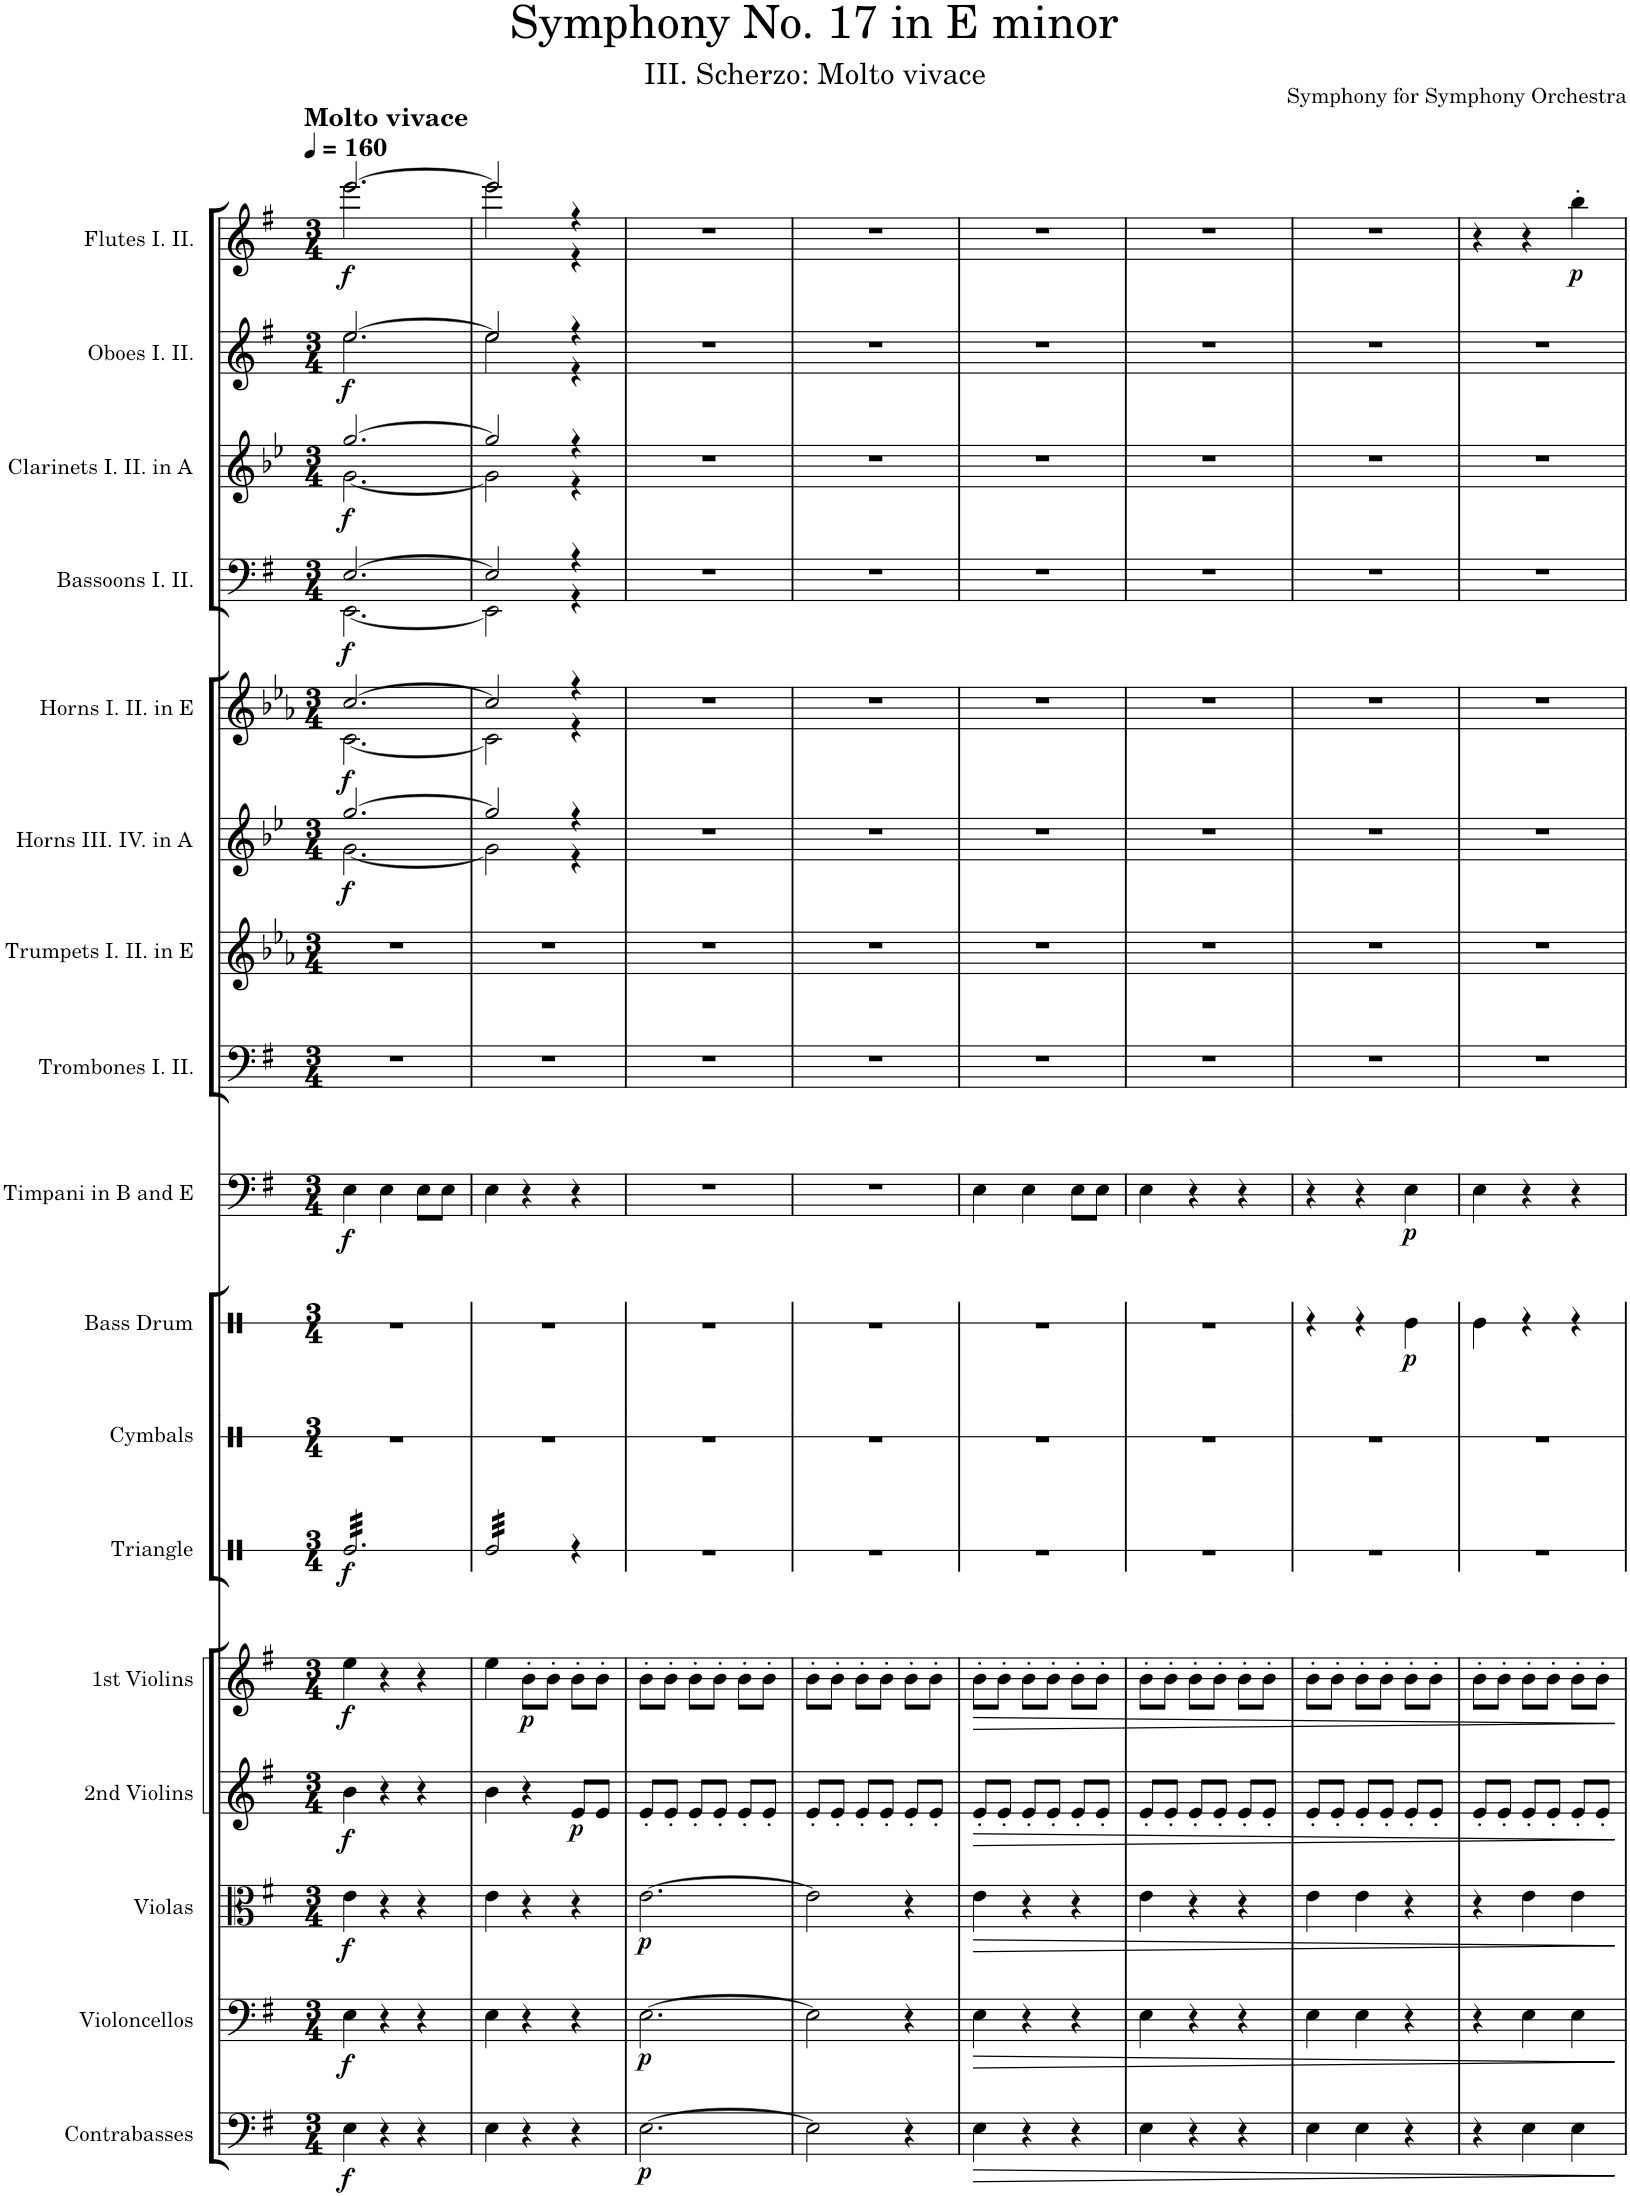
**kern	**dynam	**kern	**dynam	**kern	**dynam	**kern	**dynam	**kern	**dynam	**kern	**dynam	**kern	**kern	**dynam	**kern	**dynam	**kern	**kern	**kern	**dynam	**kern	**dynam	**kern	**dynam	**kern	**dynam	**kern	**dynam	**kern	**dynam
*part17	*part17	*part16	*part16	*part15	*part15	*part14	*part14	*part13	*part13	*part12	*part12	*part11	*part10	*part10	*part9	*part9	*part8	*part7	*part6	*part6	*part5	*part5	*part4	*part4	*part3	*part3	*part2	*part2	*part1	*part1
*staff17	*staff17	*staff16	*staff16	*staff15	*staff15	*staff14	*staff14	*staff13	*staff13	*staff12	*staff12	*staff11	*staff10	*staff10	*staff9	*staff9	*staff8	*staff7	*staff6	*staff6	*staff5	*staff5	*staff4	*staff4	*staff3	*staff3	*staff2	*staff2	*staff1	*staff1
*I"Contrabasses	*	*I"Violoncellos	*	*I"Violas	*	*I"2nd Violins	*	*I"1st Violins	*	*I"Triangle	*	*I"Cymbals	*I"Bass Drum	*	*I"Timpani in B and E	*	*I"Trombones I. II.	*I"Trumpets I. II. in E	*I"Horns III. IV. in A	*	*I"Horns I. II. in E	*	*I"Bassoons I. II.	*	*I"Clarinets I. II. in A	*	*I"Oboes I. II.	*	*I"Flutes I. II.	*
*I'Cbs.	*	*I'Vcs.	*	*I'Vlas.	*	*I'2nd Vlns.	*	*I'1st Vlns.	*	*I'Trgl.	*	*I'Cym.	*I'BD	*	*I'Timp.	*	*I'Tbn.	*I'Tpt. in E	*I'Hn. in A	*	*I'Hn. in E	*	*I'Bsn.	*	*I'Cl. in A	*	*I'Ob.	*	*I'Fl.	*
*	*	*	*	*	*	*	*	*	*	*stria1	*	*stria1	*stria1	*	*	*	*	*	*	*	*	*	*	*	*	*	*	*	*	*
*clefF4	*	*clefF4	*	*clefC3	*	*clefG2	*	*clefG2	*	*clefX	*	*clefX	*clefX	*	*clefF4	*	*clefF4	*clefG2	*clefG2	*	*clefG2	*	*clefF4	*	*clefG2	*	*clefG2	*	*clefG2	*
*Trd7c12	*	*	*	*	*	*	*	*	*	*	*	*	*	*	*	*	*	*Trd-2c-4	*Trd2c3	*	*Trd5c8	*	*	*	*Trd2c3	*	*	*	*	*
*k[f#]	*	*k[f#]	*	*k[f#]	*	*k[f#]	*	*k[f#]	*	*k[]	*	*k[]	*k[]	*	*k[f#]	*	*k[f#]	*k[b-e-a-]	*k[b-e-]	*	*k[b-e-a-]	*	*k[f#]	*	*k[b-e-]	*	*k[f#]	*	*k[f#]	*
*M3/4	*	*M3/4	*	*M3/4	*	*M3/4	*	*M3/4	*	*M3/4	*	*M3/4	*M3/4	*	*M3/4	*	*M3/4	*M3/4	*M3/4	*	*M3/4	*	*M3/4	*	*M3/4	*	*M3/4	*	*M3/4	*
*MM160	*	*MM160	*	*MM160	*	*MM160	*	*MM160	*	*MM160	*	*MM160	*MM160	*	*MM160	*	*MM160	*MM160	*MM160	*	*MM160	*	*MM160	*	*MM160	*	*MM160	*	*MM160	*
=1	=1	=1	=1	=1	=1	=1	=1	=1	=1	=1	=1	=1	=1	=1	=1	=1	=1	=1	=1	=1	=1	=1	=1	=1	=1	=1	=1	=1	=1	=1
*	*	*	*	*	*	*	*	*	*	*	*	*	*	*	*	*	*	*	*^	*	*^	*	*^	*	*^	*	*^	*	*^	*
!	!	!	!	!	!	!	!	!	!	!	!	!	!	!	!	!	!	!	!	!	!	!	!	!	!	!	!	!	!	!	!	!	!	!LO:TX:a:B:t=Molto vivace	!	!
!	!LO:DY:b	!	!LO:DY:b	!	!LO:DY:b	!	!LO:DY:b	!	!LO:DY:b	!	!LO:DY:b	!	!	!	!	!LO:DY:b	!	!	!	!	!LO:DY:b	!	!	!LO:DY:b	!	!	!LO:DY:b	!	!	!LO:DY:b	!	!	!LO:DY:b	!	!	!LO:DY:b
*	*	*	*	*	*	*	*	*	*	*tremolo	*	*	*	*	*	*	*	*	*	*	*	*	*	*	*	*	*	*	*	*	*	*	*	*	*	*
4E\	f	4E\	f	4e\	f	4b\	f	4ee\	f	32Re/LLL	f	2.r	2.r	.	4E\	f	2.r	2.r	[2.gg/	[2.g\	f	[2.cc/	[2.c\	f	[2.E/	[2.EE\	f	[2.gg/	[2.g\	f	[2.ee/	2.ee\	f	[2.eee/	2.eee\	f
.	.	.	.	.	.	.	.	.	.	32Re/	.	.	.	.	.	.	.	.	.	.	.	.	.	.	.	.	.	.	.	.	.	.	.	.	.	.
.	.	.	.	.	.	.	.	.	.	32Re/	.	.	.	.	.	.	.	.	.	.	.	.	.	.	.	.	.	.	.	.	.	.	.	.	.	.
.	.	.	.	.	.	.	.	.	.	32Re/	.	.	.	.	.	.	.	.	.	.	.	.	.	.	.	.	.	.	.	.	.	.	.	.	.	.
.	.	.	.	.	.	.	.	.	.	32Re/	.	.	.	.	.	.	.	.	.	.	.	.	.	.	.	.	.	.	.	.	.	.	.	.	.	.
.	.	.	.	.	.	.	.	.	.	32Re/	.	.	.	.	.	.	.	.	.	.	.	.	.	.	.	.	.	.	.	.	.	.	.	.	.	.
.	.	.	.	.	.	.	.	.	.	32Re/	.	.	.	.	.	.	.	.	.	.	.	.	.	.	.	.	.	.	.	.	.	.	.	.	.	.
.	.	.	.	.	.	.	.	.	.	32Re/	.	.	.	.	.	.	.	.	.	.	.	.	.	.	.	.	.	.	.	.	.	.	.	.	.	.
4r	.	4r	.	4r	.	4r	.	4r	.	32Re/	.	.	.	.	4E\	.	.	.	.	.	.	.	.	.	.	.	.	.	.	.	.	.	.	.	.	.
.	.	.	.	.	.	.	.	.	.	32Re/	.	.	.	.	.	.	.	.	.	.	.	.	.	.	.	.	.	.	.	.	.	.	.	.	.	.
.	.	.	.	.	.	.	.	.	.	32Re/	.	.	.	.	.	.	.	.	.	.	.	.	.	.	.	.	.	.	.	.	.	.	.	.	.	.
.	.	.	.	.	.	.	.	.	.	32Re/	.	.	.	.	.	.	.	.	.	.	.	.	.	.	.	.	.	.	.	.	.	.	.	.	.	.
.	.	.	.	.	.	.	.	.	.	32Re/	.	.	.	.	.	.	.	.	.	.	.	.	.	.	.	.	.	.	.	.	.	.	.	.	.	.
.	.	.	.	.	.	.	.	.	.	32Re/	.	.	.	.	.	.	.	.	.	.	.	.	.	.	.	.	.	.	.	.	.	.	.	.	.	.
.	.	.	.	.	.	.	.	.	.	32Re/	.	.	.	.	.	.	.	.	.	.	.	.	.	.	.	.	.	.	.	.	.	.	.	.	.	.
.	.	.	.	.	.	.	.	.	.	32Re/	.	.	.	.	.	.	.	.	.	.	.	.	.	.	.	.	.	.	.	.	.	.	.	.	.	.
4r	.	4r	.	4r	.	4r	.	4r	.	32Re/	.	.	.	.	8E\L	.	.	.	.	.	.	.	.	.	.	.	.	.	.	.	.	.	.	.	.	.
.	.	.	.	.	.	.	.	.	.	32Re/	.	.	.	.	.	.	.	.	.	.	.	.	.	.	.	.	.	.	.	.	.	.	.	.	.	.
.	.	.	.	.	.	.	.	.	.	32Re/	.	.	.	.	.	.	.	.	.	.	.	.	.	.	.	.	.	.	.	.	.	.	.	.	.	.
.	.	.	.	.	.	.	.	.	.	32Re/	.	.	.	.	.	.	.	.	.	.	.	.	.	.	.	.	.	.	.	.	.	.	.	.	.	.
.	.	.	.	.	.	.	.	.	.	32Re/	.	.	.	.	8E\J	.	.	.	.	.	.	.	.	.	.	.	.	.	.	.	.	.	.	.	.	.
.	.	.	.	.	.	.	.	.	.	32Re/	.	.	.	.	.	.	.	.	.	.	.	.	.	.	.	.	.	.	.	.	.	.	.	.	.	.
.	.	.	.	.	.	.	.	.	.	32Re/	.	.	.	.	.	.	.	.	.	.	.	.	.	.	.	.	.	.	.	.	.	.	.	.	.	.
.	.	.	.	.	.	.	.	.	.	32Re/JJJ	.	.	.	.	.	.	.	.	.	.	.	.	.	.	.	.	.	.	.	.	.	.	.	.	.	.
=2	=2	=2	=2	=2	=2	=2	=2	=2	=2	=2	=2	=2	=2	=2	=2	=2	=2	=2	=2	=2	=2	=2	=2	=2	=2	=2	=2	=2	=2	=2	=2	=2	=2	=2	=2	=2
4E\	.	4E\	.	4e\	.	4b\	.	4ee\	.	32Re/LLL	.	2.r	2.r	.	4E\	.	2.r	2.r	2gg/]	2g\]	.	2cc/]	2c\]	.	2E/]	2EE\]	.	2gg/]	2g\]	.	2ee/]	2ee\	.	2eee/]	2eee\	.
.	.	.	.	.	.	.	.	.	.	32Re/	.	.	.	.	.	.	.	.	.	.	.	.	.	.	.	.	.	.	.	.	.	.	.	.	.	.
.	.	.	.	.	.	.	.	.	.	32Re/	.	.	.	.	.	.	.	.	.	.	.	.	.	.	.	.	.	.	.	.	.	.	.	.	.	.
.	.	.	.	.	.	.	.	.	.	32Re/	.	.	.	.	.	.	.	.	.	.	.	.	.	.	.	.	.	.	.	.	.	.	.	.	.	.
.	.	.	.	.	.	.	.	.	.	32Re/	.	.	.	.	.	.	.	.	.	.	.	.	.	.	.	.	.	.	.	.	.	.	.	.	.	.
.	.	.	.	.	.	.	.	.	.	32Re/	.	.	.	.	.	.	.	.	.	.	.	.	.	.	.	.	.	.	.	.	.	.	.	.	.	.
.	.	.	.	.	.	.	.	.	.	32Re/	.	.	.	.	.	.	.	.	.	.	.	.	.	.	.	.	.	.	.	.	.	.	.	.	.	.
.	.	.	.	.	.	.	.	.	.	32Re/	.	.	.	.	.	.	.	.	.	.	.	.	.	.	.	.	.	.	.	.	.	.	.	.	.	.
!	!	!	!	!	!	!	!	!	!LO:DY:b	!	!	!	!	!	!	!	!	!	!	!	!	!	!	!	!	!	!	!	!	!	!	!	!	!	!	!
4r	.	4r	.	4r	.	4r	.	8b'\L	p	32Re/	.	.	.	.	4r	.	.	.	.	.	.	.	.	.	.	.	.	.	.	.	.	.	.	.	.	.
.	.	.	.	.	.	.	.	.	.	32Re/	.	.	.	.	.	.	.	.	.	.	.	.	.	.	.	.	.	.	.	.	.	.	.	.	.	.
.	.	.	.	.	.	.	.	.	.	32Re/	.	.	.	.	.	.	.	.	.	.	.	.	.	.	.	.	.	.	.	.	.	.	.	.	.	.
.	.	.	.	.	.	.	.	.	.	32Re/	.	.	.	.	.	.	.	.	.	.	.	.	.	.	.	.	.	.	.	.	.	.	.	.	.	.
.	.	.	.	.	.	.	.	8b'\J	.	32Re/	.	.	.	.	.	.	.	.	.	.	.	.	.	.	.	.	.	.	.	.	.	.	.	.	.	.
.	.	.	.	.	.	.	.	.	.	32Re/	.	.	.	.	.	.	.	.	.	.	.	.	.	.	.	.	.	.	.	.	.	.	.	.	.	.
.	.	.	.	.	.	.	.	.	.	32Re/	.	.	.	.	.	.	.	.	.	.	.	.	.	.	.	.	.	.	.	.	.	.	.	.	.	.
.	.	.	.	.	.	.	.	.	.	32Re/JJJ	.	.	.	.	.	.	.	.	.	.	.	.	.	.	.	.	.	.	.	.	.	.	.	.	.	.
*	*	*	*	*	*	*	*	*	*	*Xtremolo	*	*	*	*	*	*	*	*	*	*	*	*	*	*	*	*	*	*	*	*	*	*	*	*	*	*
!	!	!	!	!	!	!	!LO:DY:b	!	!	!	!	!	!	!	!	!	!	!	!	!	!	!	!	!	!	!	!	!	!	!	!	!	!	!	!	!
4r	.	4r	.	4r	.	8e/L	p	8b'\L	.	4r	.	.	.	.	4r	.	.	.	4r	4r	.	4r	4r	.	4r	4r	.	4r	4r	.	4r	4r	.	4r	4r	.
.	.	.	.	.	.	8e/J	.	8b'\J	.	.	.	.	.	.	.	.	.	.	.	.	.	.	.	.	.	.	.	.	.	.	.	.	.	.	.	.
*	*	*	*	*	*	*	*	*	*	*	*	*	*	*	*	*	*	*	*v	*v	*	*	*	*	*v	*v	*	*v	*v	*	*v	*v	*	*v	*v	*
*	*	*	*	*	*	*	*	*	*	*	*	*	*	*	*	*	*	*	*	*	*v	*v	*	*	*	*	*	*	*	*	*
=3	=3	=3	=3	=3	=3	=3	=3	=3	=3	=3	=3	=3	=3	=3	=3	=3	=3	=3	=3	=3	=3	=3	=3	=3	=3	=3	=3	=3	=3	=3
!	!LO:DY:b	!	!LO:DY:b	!	!LO:DY:b	!	!	!	!	!	!	!	!	!	!	!	!	!	!	!	!	!	!	!	!	!	!	!	!	!
[2.E\	p	[2.E\	p	[2.e\	p	8e'/L	.	8b'\L	.	2.r	.	2.r	2.r	.	2.r	.	2.r	2.r	2.r	.	2.r	.	2.r	.	2.r	.	2.r	.	2.r	.
.	.	.	.	.	.	8e'/J	.	8b'\J	.	.	.	.	.	.	.	.	.	.	.	.	.	.	.	.	.	.	.	.	.	.
.	.	.	.	.	.	8e'/L	.	8b'\L	.	.	.	.	.	.	.	.	.	.	.	.	.	.	.	.	.	.	.	.	.	.
.	.	.	.	.	.	8e'/J	.	8b'\J	.	.	.	.	.	.	.	.	.	.	.	.	.	.	.	.	.	.	.	.	.	.
.	.	.	.	.	.	8e'/L	.	8b'\L	.	.	.	.	.	.	.	.	.	.	.	.	.	.	.	.	.	.	.	.	.	.
.	.	.	.	.	.	8e'/J	.	8b'\J	.	.	.	.	.	.	.	.	.	.	.	.	.	.	.	.	.	.	.	.	.	.
=4	=4	=4	=4	=4	=4	=4	=4	=4	=4	=4	=4	=4	=4	=4	=4	=4	=4	=4	=4	=4	=4	=4	=4	=4	=4	=4	=4	=4	=4	=4
2E\]	.	2E\]	.	2e\]	.	8e'/L	.	8b'\L	.	2.r	.	2.r	2.r	.	2.r	.	2.r	2.r	2.r	.	2.r	.	2.r	.	2.r	.	2.r	.	2.r	.
.	.	.	.	.	.	8e'/J	.	8b'\J	.	.	.	.	.	.	.	.	.	.	.	.	.	.	.	.	.	.	.	.	.	.
.	.	.	.	.	.	8e'/L	.	8b'\L	.	.	.	.	.	.	.	.	.	.	.	.	.	.	.	.	.	.	.	.	.	.
.	.	.	.	.	.	8e'/J	.	8b'\J	.	.	.	.	.	.	.	.	.	.	.	.	.	.	.	.	.	.	.	.	.	.
4r	.	4r	.	4r	.	8e'/L	.	8b'\L	.	.	.	.	.	.	.	.	.	.	.	.	.	.	.	.	.	.	.	.	.	.
.	.	.	.	.	.	8e'/J	.	8b'\J	.	.	.	.	.	.	.	.	.	.	.	.	.	.	.	.	.	.	.	.	.	.
=5	=5	=5	=5	=5	=5	=5	=5	=5	=5	=5	=5	=5	=5	=5	=5	=5	=5	=5	=5	=5	=5	=5	=5	=5	=5	=5	=5	=5	=5	=5
!	!LO:HP:b	!	!LO:HP:b	!	!LO:HP:b	!	!LO:HP:b	!	!LO:HP:b	!	!	!	!	!	!	!	!	!	!	!	!	!	!	!	!	!	!	!	!	!
4E\	>	4E\	>	4e\	>	8e'/L	>	8b'\L	>	2.r	.	2.r	2.r	.	4E\	.	2.r	2.r	2.r	.	2.r	.	2.r	.	2.r	.	2.r	.	2.r	.
.	.	.	.	.	.	8e'/J	.	8b'\J	.	.	.	.	.	.	.	.	.	.	.	.	.	.	.	.	.	.	.	.	.	.
4r	.	4r	.	4r	.	8e'/L	.	8b'\L	.	.	.	.	.	.	4E\	.	.	.	.	.	.	.	.	.	.	.	.	.	.	.
.	.	.	.	.	.	8e'/J	.	8b'\J	.	.	.	.	.	.	.	.	.	.	.	.	.	.	.	.	.	.	.	.	.	.
4r	.	4r	.	4r	.	8e'/L	.	8b'\L	.	.	.	.	.	.	8E\L	.	.	.	.	.	.	.	.	.	.	.	.	.	.	.
.	.	.	.	.	.	8e'/J	.	8b'\J	.	.	.	.	.	.	8E\J	.	.	.	.	.	.	.	.	.	.	.	.	.	.	.
=6	=6	=6	=6	=6	=6	=6	=6	=6	=6	=6	=6	=6	=6	=6	=6	=6	=6	=6	=6	=6	=6	=6	=6	=6	=6	=6	=6	=6	=6	=6
4E\	.	4E\	.	4e\	.	8e'/L	.	8b'\L	.	2.r	.	2.r	2.r	.	4E\	.	2.r	2.r	2.r	.	2.r	.	2.r	.	2.r	.	2.r	.	2.r	.
.	.	.	.	.	.	8e'/J	.	8b'\J	.	.	.	.	.	.	.	.	.	.	.	.	.	.	.	.	.	.	.	.	.	.
4r	.	4r	.	4r	.	8e'/L	.	8b'\L	.	.	.	.	.	.	4r	.	.	.	.	.	.	.	.	.	.	.	.	.	.	.
.	.	.	.	.	.	8e'/J	.	8b'\J	.	.	.	.	.	.	.	.	.	.	.	.	.	.	.	.	.	.	.	.	.	.
4r	.	4r	.	4r	.	8e'/L	.	8b'\L	.	.	.	.	.	.	4r	.	.	.	.	.	.	.	.	.	.	.	.	.	.	.
.	.	.	.	.	.	8e'/J	.	8b'\J	.	.	.	.	.	.	.	.	.	.	.	.	.	.	.	.	.	.	.	.	.	.
=7	=7	=7	=7	=7	=7	=7	=7	=7	=7	=7	=7	=7	=7	=7	=7	=7	=7	=7	=7	=7	=7	=7	=7	=7	=7	=7	=7	=7	=7	=7
4E\	.	4E\	.	4e\	.	8e'/L	.	8b'\L	.	2.r	.	2.r	4r	.	4r	.	2.r	2.r	2.r	.	2.r	.	2.r	.	2.r	.	2.r	.	2.r	.
.	.	.	.	.	.	8e'/J	.	8b'\J	.	.	.	.	.	.	.	.	.	.	.	.	.	.	.	.	.	.	.	.	.	.
4E\	.	4E\	.	4e\	.	8e'/L	.	8b'\L	.	.	.	.	4r	.	4r	.	.	.	.	.	.	.	.	.	.	.	.	.	.	.
.	.	.	.	.	.	8e'/J	.	8b'\J	.	.	.	.	.	.	.	.	.	.	.	.	.	.	.	.	.	.	.	.	.	.
!	!	!	!	!	!	!	!	!	!	!	!	!	!	!LO:DY:b	!	!LO:DY:b	!	!	!	!	!	!	!	!	!	!	!	!	!	!
4r	.	4r	.	4r	.	8e'/L	.	8b'\L	.	.	.	.	4Re\	p	4E\	p	.	.	.	.	.	.	.	.	.	.	.	.	.	.
.	.	.	.	.	.	8e'/J	.	8b'\J	.	.	.	.	.	.	.	.	.	.	.	.	.	.	.	.	.	.	.	.	.	.
=8	=8	=8	=8	=8	=8	=8	=8	=8	=8	=8	=8	=8	=8	=8	=8	=8	=8	=8	=8	=8	=8	=8	=8	=8	=8	=8	=8	=8	=8	=8
4r	.	4r	.	4r	.	8e'/L	.	8b'\L	.	2.r	.	2.r	4Re\	.	4E\	.	2.r	2.r	2.r	.	2.r	.	2.r	.	2.r	.	2.r	.	4r	.
.	.	.	.	.	.	8e'/J	.	8b'\J	.	.	.	.	.	.	.	.	.	.	.	.	.	.	.	.	.	.	.	.	.	.
4E\	.	4E\	.	4e\	.	8e'/L	.	8b'\L	.	.	.	.	4r	.	4r	.	.	.	.	.	.	.	.	.	.	.	.	.	4r	.
.	.	.	.	.	.	8e'/J	.	8b'\J	.	.	.	.	.	.	.	.	.	.	.	.	.	.	.	.	.	.	.	.	.	.
!	!	!	!	!	!	!	!	!	!	!	!	!	!	!	!	!	!	!	!	!	!	!	!	!	!	!	!	!	!	!LO:DY:b
4E\	.	4E\	.	4e\	.	8e'/L	.	8b'\L	.	.	.	.	4r	.	4r	.	.	.	.	.	.	.	.	.	.	.	.	.	4bb'\	p
.	.	.	.	.	.	8e'/J	.	8b'\J	.	.	.	.	.	.	.	.	.	.	.	.	.	.	.	.	.	.	.	.	.	.
.	]	.	]	.	]	.	]	.	]	.	.	.	.	.	.	.	.	.	.	.	.	.	.	.	.	.	.	.	.	.
=	=	=	=	=	=	=	=	=	=	=	=	=	=	=	=	=	=	=	=	=	=	=	=	=	=	=	=	=	=	=
*-	*-	*-	*-	*-	*-	*-	*-	*-	*-	*-	*-	*-	*-	*-	*-	*-	*-	*-	*-	*-	*-	*-	*-	*-	*-	*-	*-	*-	*-	*-
